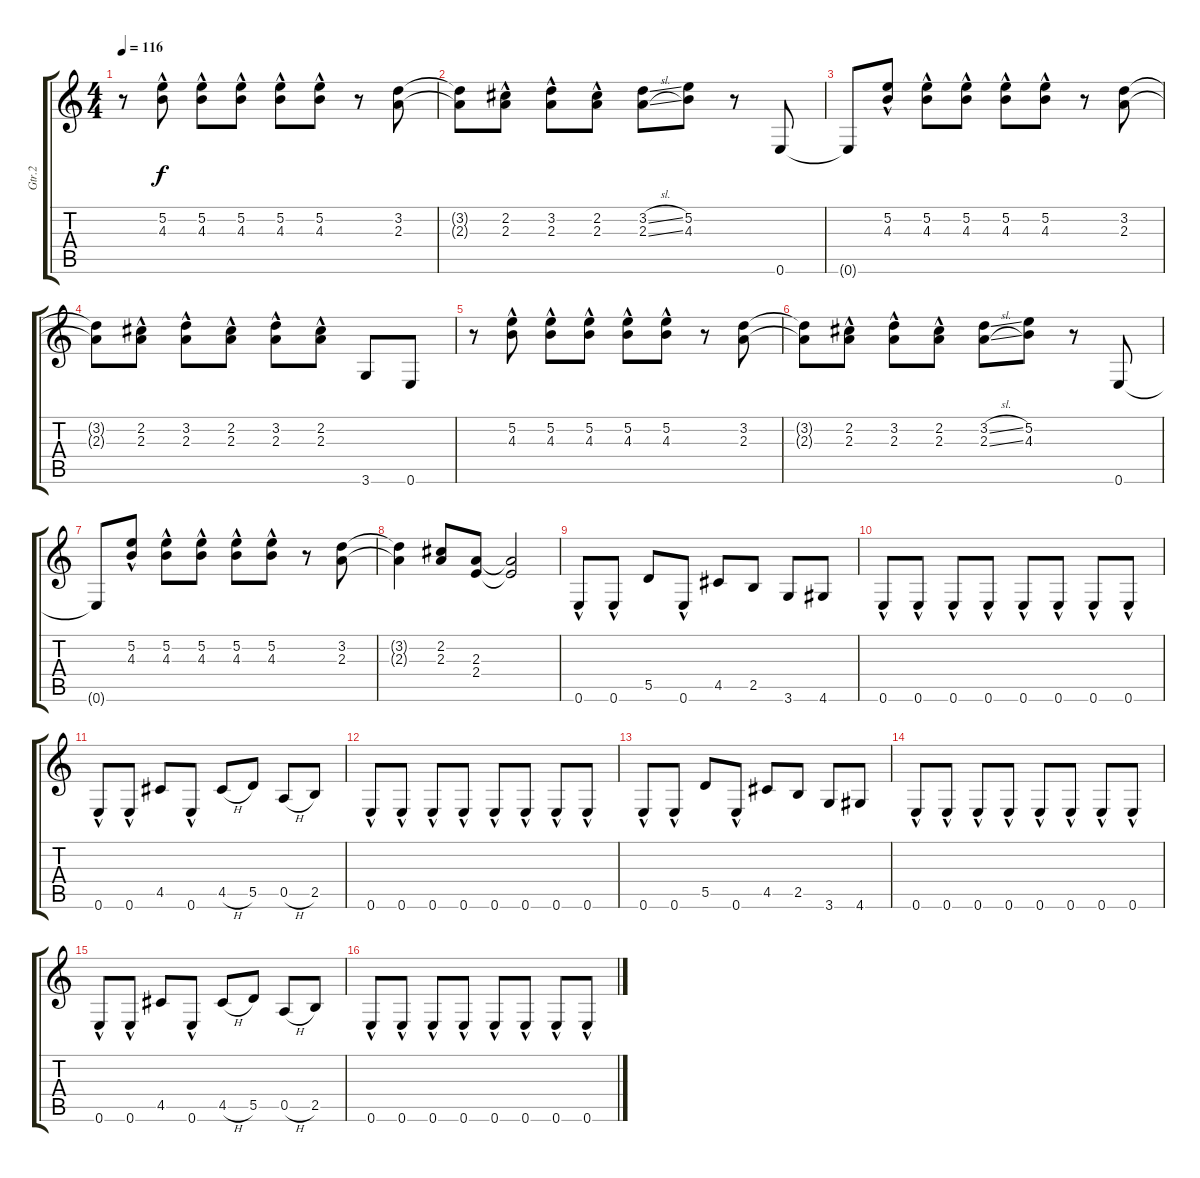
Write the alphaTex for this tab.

\track ("Gtr.2" "Gtr.2") {instrument overdrivenguitar}
\staff {score tabs}
\tuning (E4 B3 G3 D3 A2 E2) {hide}
\ts (4 4)
\tempo 116
\clef g2
\ks c
r.8{dy f} (5.2{hac} 4.3{hac}).8 (5.2{hac} 4.3{hac}).8 (5.2{hac} 4.3{hac}).8 (5.2{hac} 4.3{hac}).8 (5.2{hac} 4.3{hac}).8 r.8 (3.2 2.3).8 |
(3.2{t} 2.3{t}).8 (2.2{hac} 2.3{hac}).8 (3.2{hac} 2.3{hac}).8 (2.2{hac} 2.3{hac}).8 (3.2{sl} 2.3{sl}).8 (5.2 4.3).8 r.8 0.6.8 |
0.6{t}.8 (5.2{hac} 4.3{hac}).8 (5.2{hac} 4.3{hac}).8 (5.2{hac} 4.3{hac}).8 (5.2{hac} 4.3{hac}).8 (5.2{hac} 4.3{hac}).8 r.8 (3.2 2.3).8 |
(3.2{t} 2.3{t}).8 (2.2{hac} 2.3{hac}).8 (3.2{hac} 2.3{hac}).8 (2.2{hac} 2.3{hac}).8 (3.2{hac} 2.3{hac}).8 (2.2{hac} 2.3{hac}).8 3.6.8 0.6.8 |
r.8 (5.2{hac} 4.3{hac}).8 (5.2{hac} 4.3{hac}).8 (5.2{hac} 4.3{hac}).8 (5.2{hac} 4.3{hac}).8 (5.2{hac} 4.3{hac}).8 r.8 (3.2 2.3).8 |
(3.2{t} 2.3{t}).8 (2.2{hac} 2.3{hac}).8 (3.2{hac} 2.3{hac}).8 (2.2{hac} 2.3{hac}).8 (3.2{sl} 2.3{sl}).8 (5.2 4.3).8 r.8 0.6.8 |
0.6{t}.8 (5.2{hac} 4.3{hac}).8 (5.2{hac} 4.3{hac}).8 (5.2{hac} 4.3{hac}).8 (5.2{hac} 4.3{hac}).8 (5.2{hac} 4.3{hac}).8 r.8 (3.2 2.3).8 |
(3.2{t} 2.3{t}).4 (2.2 2.3).8 (2.3 2.4).8 (2.3{t} 2.4{t}).2 |
0.6{hac}.8 0.6{hac}.8 5.5.8 0.6{hac}.8 4.5.8 2.5.8 3.6.8 4.6.8 |
0.6{hac}.8 0.6{hac}.8 0.6{hac}.8 0.6{hac}.8 0.6{hac}.8 0.6{hac}.8 0.6{hac}.8 0.6{hac}.8 |
0.6{hac}.8 0.6{hac}.8 4.5.8 0.6{hac}.8 4.5{h}.8 5.5.8 0.5{h}.8 2.5.8 |
0.6{hac}.8 0.6{hac}.8 0.6{hac}.8 0.6{hac}.8 0.6{hac}.8 0.6{hac}.8 0.6{hac}.8 0.6{hac}.8 |
0.6{hac}.8 0.6{hac}.8 5.5.8 0.6{hac}.8 4.5.8 2.5.8 3.6.8 4.6.8 |
0.6{hac}.8 0.6{hac}.8 0.6{hac}.8 0.6{hac}.8 0.6{hac}.8 0.6{hac}.8 0.6{hac}.8 0.6{hac}.8 |
0.6{hac}.8 0.6{hac}.8 4.5.8 0.6{hac}.8 4.5{h}.8 5.5.8 0.5{h}.8 2.5.8 |
0.6{hac}.8 0.6{hac}.8 0.6{hac}.8 0.6{hac}.8 0.6{hac}.8 0.6{hac}.8 0.6{hac}.8 0.6{hac}.8
